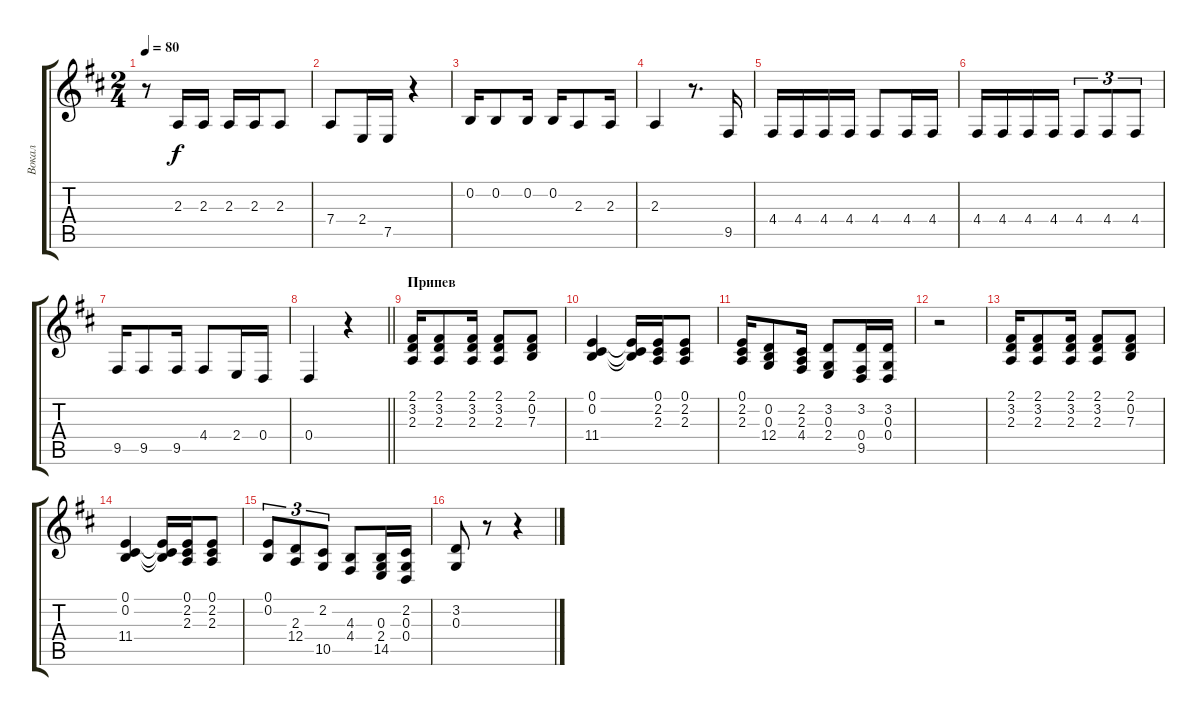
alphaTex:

\track ("Вокал" "Вокал") {instrument lead1square}
\staff {score tabs}
\tuning (E4 B3 G3 D3 A2 E2) {hide}
\ts (2 4)
\tempo 80
\clef g2
\ks d
r.8{dy f} 2.3.16 2.3.16 2.3.16 2.3.16 2.3.8 |
7.4.8 2.4.16 7.5.16 r.4 |
0.2.16 0.2.8 0.2.16 0.2.16 2.3.8 2.3.16 |
2.3.4 r.8{d} 9.5.16 |
4.4.16 4.4.16 4.4.16 4.4.16 4.4.8 4.4.16 4.4.16 |
4.4.16 4.4.16 4.4.16 4.4.16 4.4.8{tu (3 2)} 4.4.8{tu (3 2)} 4.4.8{tu (3 2)} |
9.5.16 9.5.8 9.5.16 4.4.8 2.4.16 0.4.16 |
\barLineRight lightlight
0.4.4 r.4 |
\section ("" "Припев")
(2.1 3.2 2.3).16 (2.1 3.2 2.3).8 (2.1 3.2 2.3).16 (2.1 3.2 2.3).8 (2.1 0.2 7.3).8 |
(0.1 0.2 11.4).4 (0.1{t} 0.2{t} 11.4{t}).16 (0.1 2.2 2.3).16 (0.1 2.2 2.3).8 |
(0.1 2.2 2.3).16 (0.2 0.3 12.4).8 (2.2 2.3 4.4).16 (3.2 0.3 2.4).8 (3.2 0.4 9.5).16 (3.2 0.3 0.4).16 |
r.2 |
(2.1 3.2 2.3).16 (2.1 3.2 2.3).8 (2.1 3.2 2.3).16 (2.1 3.2 2.3).8 (2.1 0.2 7.3).8 |
(0.1 0.2 11.4).4 (0.1{t} 0.2{t} 11.4{t}).16 (0.1 2.2 2.3).16 (0.1 2.2 2.3).8 |
(0.1 0.2).8{tu (3 2)} (2.3 12.4).8{tu (3 2)} (2.2 10.5).8{tu (3 2)} (4.3 4.4).8 (0.3 2.4 14.5).16 (2.2 0.3 0.4).16 |
(3.2 0.3).8 r.8 r.4
